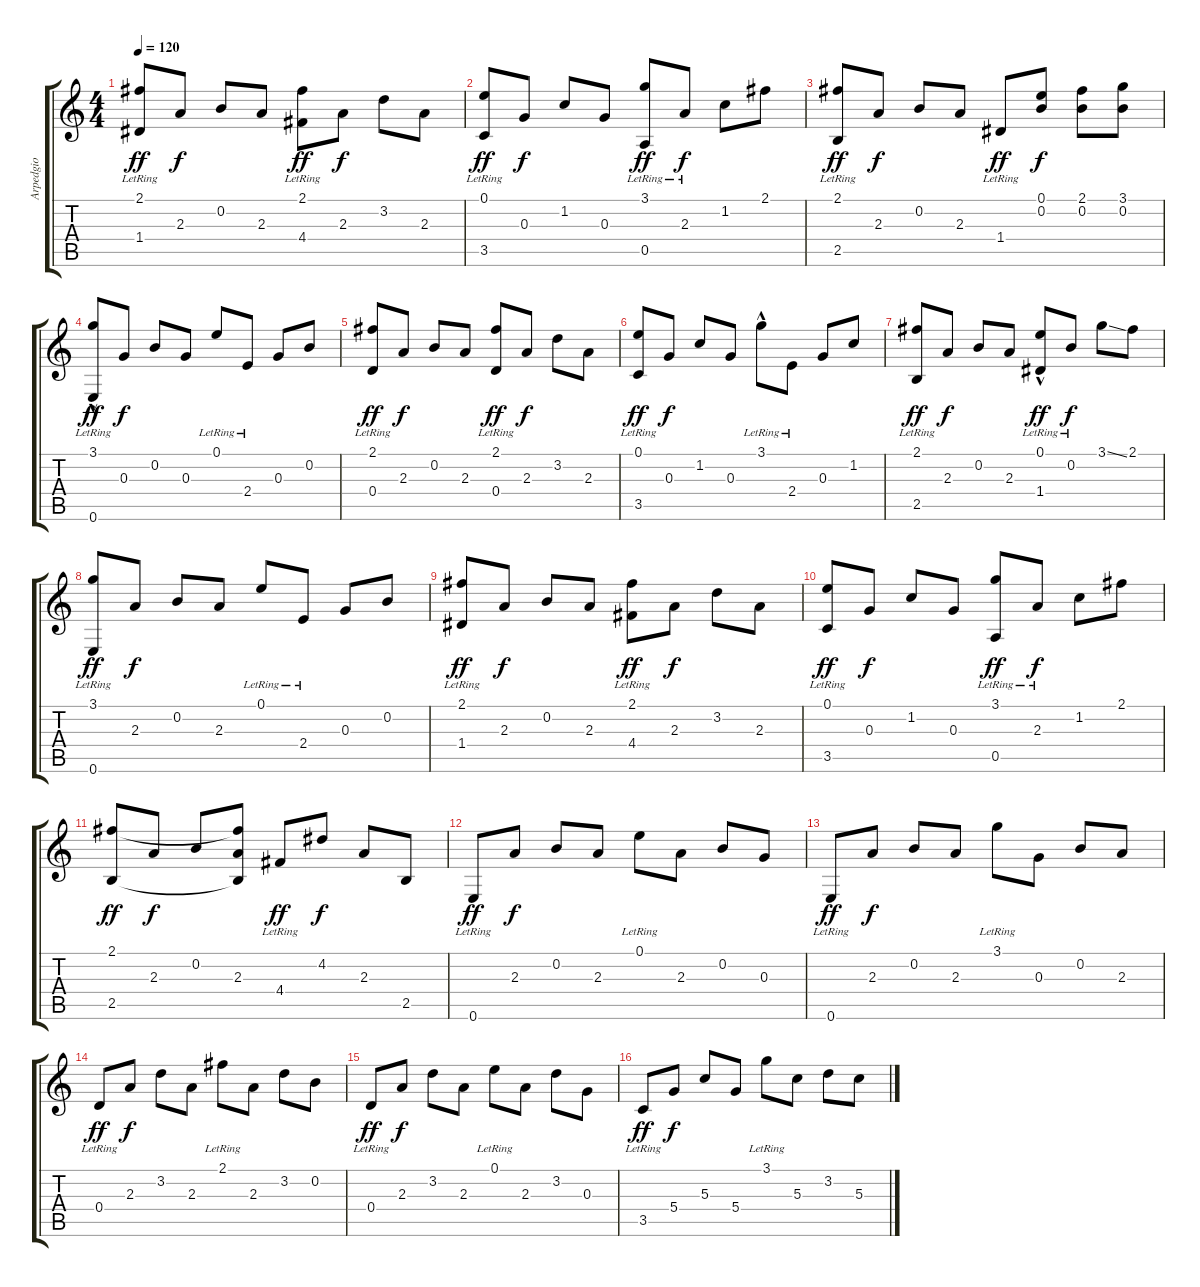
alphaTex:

\track ("Arpedgio" "Arpedgio") {instrument acousticguitarsteel}
\staff {score tabs}
\tuning (E4 B3 G3 D3 A2 E2) {hide}
\ts (4 4)
\tempo 120
\clef g2
\ks c
(2.1{lr} 1.4{lr}).8{dy ff} 2.3.8{dy f} 0.2.8 2.3.8 (2.1{lr} 4.4{lr}).8{dy ff} 2.3.8{dy f} 3.2.8 2.3.8 |
(0.1{lr} 3.5{lr}).8{dy ff} 0.3.8{dy f} 1.2.8 0.3.8 (3.1{lr} 0.5{lr}).8{dy ff} 2.3{lr}.8{dy f} 1.2.8 2.1.8 |
(2.1{lr} 2.5{lr}).8{dy ff} 2.3.8{dy f} 0.2.8 2.3.8 1.4{lr}.8{dy ff} (0.1 0.2).8{dy f} (2.1 0.2).8 (3.1 0.2).8 |
(3.1{lr} 0.6{hac lr}).8{dy ff} 0.3.8{dy f} 0.2.8 0.3.8 0.1{lr}.8 2.4{lr}.8 0.3.8 0.2.8 |
(2.1{lr} 0.4{lr}).8{dy ff} 2.3.8{dy f} 0.2.8 2.3.8 (2.1{lr} 0.4{lr}).8{dy ff} 2.3.8{dy f} 3.2.8 2.3.8 |
(0.1{lr} 3.5{lr}).8{dy ff} 0.3.8{dy f} 1.2.8 0.3.8 3.1{hac lr}.8 2.4{lr}.8 0.3.8 1.2.8 |
(2.1{lr} 2.5{lr}).8{dy ff} 2.3.8{dy f} 0.2.8 2.3.8 (0.1{lr} 1.4{hac lr}).8{dy ff} 0.2{lr}.8{dy f} 3.1{ss}.8 2.1.8 |
(3.1{lr} 0.6{lr}).8{dy ff} 2.3.8{dy f} 0.2.8 2.3.8 0.1{lr}.8 2.4{lr}.8 0.3.8 0.2.8 |
(2.1{lr} 1.4{lr}).8{dy ff} 2.3.8{dy f} 0.2.8 2.3.8 (2.1{lr} 4.4{lr}).8{dy ff} 2.3.8{dy f} 3.2.8 2.3.8 |
(0.1{lr} 3.5{lr}).8{dy ff} 0.3.8{dy f} 1.2.8 0.3.8 (3.1{lr} 0.5{lr}).8{dy ff} 2.3{lr}.8{dy f} 1.2.8 2.1.8 |
(2.1 2.5).8{dy ff} 2.3.8{dy f} 0.2.8 (2.1{t} 2.3 2.5{t}).8 4.4{lr}.8{dy ff} 4.2.8{dy f} 2.3.8 2.5.8 |
0.6{lr}.8{dy ff} 2.3.8{dy f} 0.2.8 2.3.8 0.1{lr}.8 2.3.8 0.2.8 0.3.8 |
0.6{lr}.8{dy ff} 2.3.8{dy f} 0.2.8 2.3.8 3.1{lr}.8 0.3.8 0.2.8 2.3.8 |
0.4{lr}.8{dy ff} 2.3.8{dy f} 3.2.8 2.3.8 2.1{lr}.8 2.3.8 3.2.8 0.2.8 |
0.4{lr}.8{dy ff} 2.3.8{dy f} 3.2.8 2.3.8 0.1{lr}.8 2.3.8 3.2.8 0.3.8 |
3.5{lr}.8{dy ff} 5.4.8{dy f} 5.3.8 5.4.8 3.1{lr}.8 5.3.8 3.2.8 5.3.8
